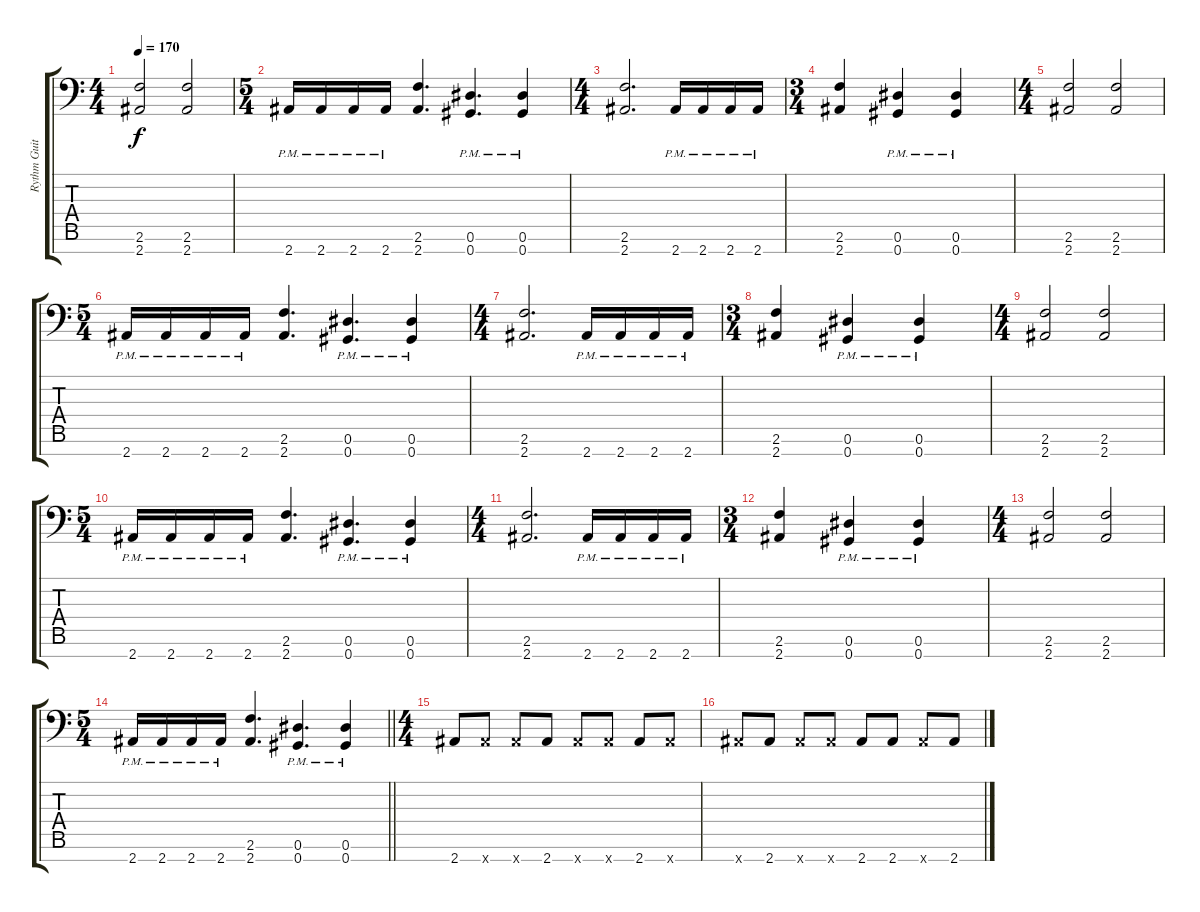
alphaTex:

\track ("Rythm Guitar #1" "Rythm Guit") {instrument distortionguitar}
\staff {score tabs}
\tuning (Eb4 Bb3 Gb3 Db3 Ab2 Eb2 Ab1) {hide}
\ts (4 4)
\tempo 170
\clef f4
\ks c
(2.6 2.7).2{dy f} (2.6 2.7).2 |
\ts (5 4)
2.7{pm}.16 2.7{pm}.16 2.7{pm}.16 2.7{pm}.16 (2.6 2.7).4{d} (0.6{pm} 0.7{pm}).4{d} (0.6{pm} 0.7{pm}).4 |
\ts (4 4)
(2.6 2.7).2{d} 2.7{pm}.16 2.7{pm}.16 2.7{pm}.16 2.7{pm}.16 |
\ts (3 4)
(2.6 2.7).4 (0.6{pm} 0.7{pm}).4 (0.6{pm} 0.7{pm}).4 |
\ts (4 4)
(2.6 2.7).2 (2.6 2.7).2 |
\ts (5 4)
2.7{pm}.16 2.7{pm}.16 2.7{pm}.16 2.7{pm}.16 (2.6 2.7).4{d} (0.6{pm} 0.7{pm}).4{d} (0.6{pm} 0.7{pm}).4 |
\ts (4 4)
(2.6 2.7).2{d} 2.7{pm}.16 2.7{pm}.16 2.7{pm}.16 2.7{pm}.16 |
\ts (3 4)
(2.6 2.7).4 (0.6{pm} 0.7{pm}).4 (0.6{pm} 0.7{pm}).4 |
\ts (4 4)
(2.6 2.7).2 (2.6 2.7).2 |
\ts (5 4)
2.7{pm}.16 2.7{pm}.16 2.7{pm}.16 2.7{pm}.16 (2.6 2.7).4{d} (0.6{pm} 0.7{pm}).4{d} (0.6{pm} 0.7{pm}).4 |
\ts (4 4)
(2.6 2.7).2{d} 2.7{pm}.16 2.7{pm}.16 2.7{pm}.16 2.7{pm}.16 |
\ts (3 4)
(2.6 2.7).4 (0.6{pm} 0.7{pm}).4 (0.6{pm} 0.7{pm}).4 |
\ts (4 4)
(2.6 2.7).2 (2.6 2.7).2 |
\ts (5 4)
\barLineRight lightlight
2.7{pm}.16 2.7{pm}.16 2.7{pm}.16 2.7{pm}.16 (2.6 2.7).4{d} (0.6{pm} 0.7{pm}).4{d} (0.6{pm} 0.7{pm}).4 |
\ts (4 4)
\section ("" "")
2.7.8 2.7{x}.8 2.7{x}.8 2.7.8 2.7{x}.8 2.7{x}.8 2.7.8 2.7{x}.8 |
2.7{x}.8 2.7.8 2.7{x}.8 2.7{x}.8 2.7.8 2.7.8 2.7{x}.8 2.7.8
